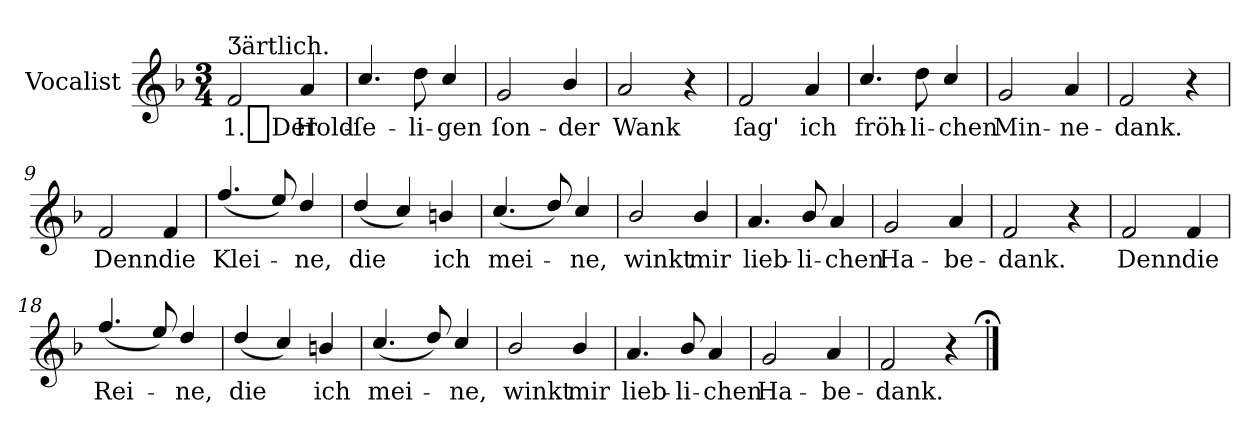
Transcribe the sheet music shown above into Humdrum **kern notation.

**kern	**text
*part1	*part1
*staff1	*staff1
*I"Vocalist	*
*clefG2	*
*k[b-]	*
*F:	*
*M3/4	*
=1	=1
!LO:TX:a:t=Ʒärtlich.	!
2f	1._Der
4a	Hold-
=2	=2
4.cc/	-ſe-
8dd	-li-
4cc/	-gen
=3	=3
2g	ſon-
4b-/	-der
=4	=4
2a	Wank
4r	.
=5	=5
2f	ſag'
4a	ich
=6	=6
4.cc/	fröh-
8dd	-li-
4cc/	-chen
=7	=7
2g	Min-
4a	-ne-
=8	=8
2f	-dank.
4r	.
=9	=9
2f	Denn
4f	die
=10	=10
(4.ff/	Klei-
8ee/)	.
4dd/	-ne,
=11	=11
(4dd/	die
4cc/)	.
4bn/	ich
=12	=12
(4.cc/	mei-
8dd/)	.
4cc/	-ne,
=13	=13
2b-/	winkt
4b-/	mir
=14	=14
4.a	lieb-
8b-/	-li-
4a	-chen
=15	=15
2g	Ha-
4a	-be-
=16	=16
2f	-dank.
4r	.
=17	=17
2f	Denn
4f	die
=18	=18
(4.ff/	Rei-
8ee/)	.
4dd/	-ne,
=19	=19
(4dd/	die
4cc/)	.
4bn/	ich
=20	=20
(4.cc/	mei-
8dd/)	.
4cc/	-ne,
=21	=21
2b-/	winkt
4b-/	mir
=22	=22
4.a	lieb-
8b-/	-li-
4a	-chen
=23	=23
2g	Ha-
4a	-be-
=24	=24
2f	-dank.
4r	.
==;	==;
*-	*-
